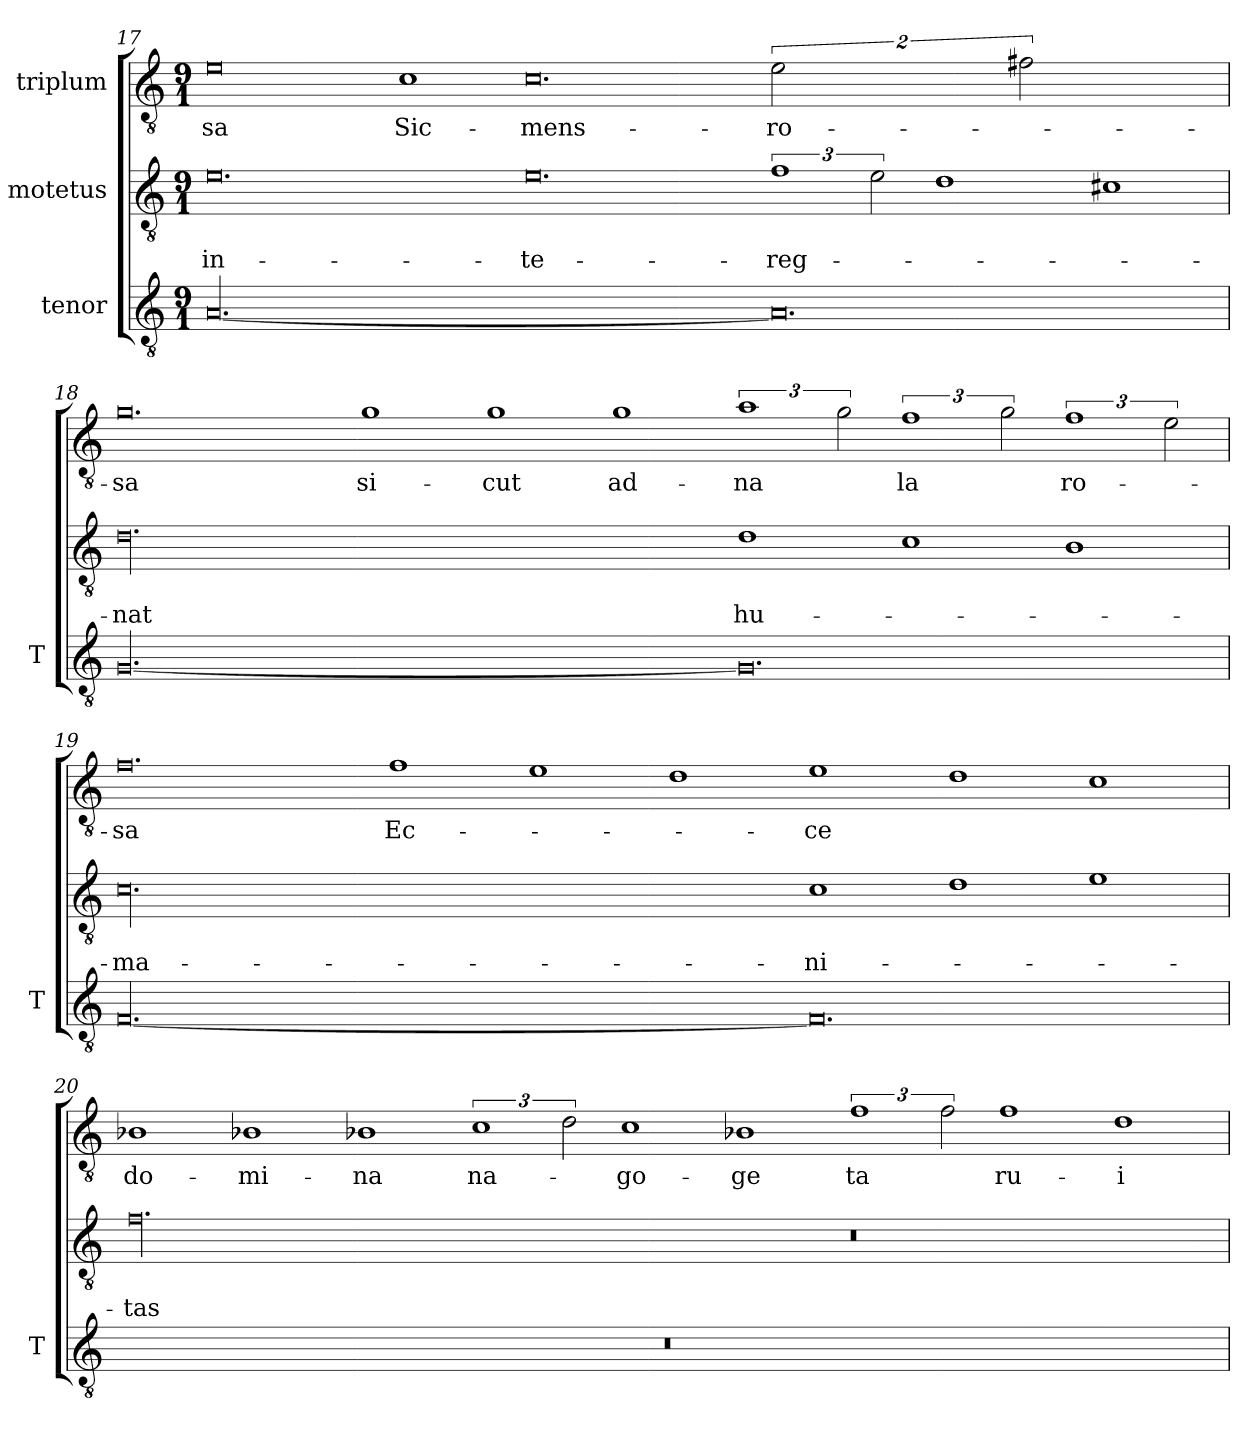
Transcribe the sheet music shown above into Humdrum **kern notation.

**kern	**kern	**text	**text	**kern	**text
*part3	*part2	*part2	*part2	*part1	*part1
*staff3	*staff2	*staff2	*staff2	*staff1	*staff1
*I"tenor	*I"motetus	*	*	*I"triplum	*
*I'T	*	*	*	*	*
*clefGv2	*clefGv2	*	*	*clefGv2	*
*k[]	*k[]	*	*	*k[]	*
*C:	*C:	*	*	*C:	*
*M9/1	*M9/1	*	*	*M9/1	*
=17	=17	=17	=17	=17	=17
[00.A/	0.e\	.	in-	0e\	-sa
.	.	.	.	1c\	Sic-
.	0.e\	.	te-	0.c\	mens-
0.A/]	3%2f\	.	reg-	2%3e\	-ro-
.	3e\	.	.	.	.
.	1d\	.	.	.	.
.	.	.	.	2%3f#X\	.
.	1c#X\	.	.	.	.
=18	=18	=18	=18	=18	=18
[00.G/	00.d\	.	-nat	0.g\	-sa
.	.	.	.	1g\	si-
.	.	.	.	1g\	-cut
.	.	.	.	1g\	ad-
0.G/]	1d\	.	hu-	3%2a\	-na
.	.	.	.	3g\	.
.	1c\	.	.	3%2f\	-la
.	.	.	.	3g\	.
.	1B\	.	.	3%2f\	-ro-
.	.	.	.	3e\	.
=19	=19	=19	=19	=19	=19
[00.F/	00.c\	.	-ma-	0.f\	-sa
.	.	.	.	1f\	Ec-
.	.	.	.	1e\	.
.	.	.	.	1d\	.
0.F/]	1c\	.	-ni-	1e\	-ce
.	1d\	.	.	1d\	.
.	1e\	.	.	1c\	.
=20	=20	=20	=20	=20	=20
1%9r	00.f\	.	-tas	1B-X\	do-
.	.	.	.	1B-X\	-mi-
.	.	.	.	1B-X\	-na
.	.	.	.	3%2c\	-na-
.	.	.	.	3d\	.
.	.	.	.	1c\	-go-
.	.	.	.	1B-X\	-ge
.	0.r	.	.	3%2f\	-ta
.	.	.	.	3f\	.
.	.	.	.	1f\	ru-
.	.	.	.	1d\	-i-
=	=	=	=	=	=
*-	*-	*-	*-	*-	*-
